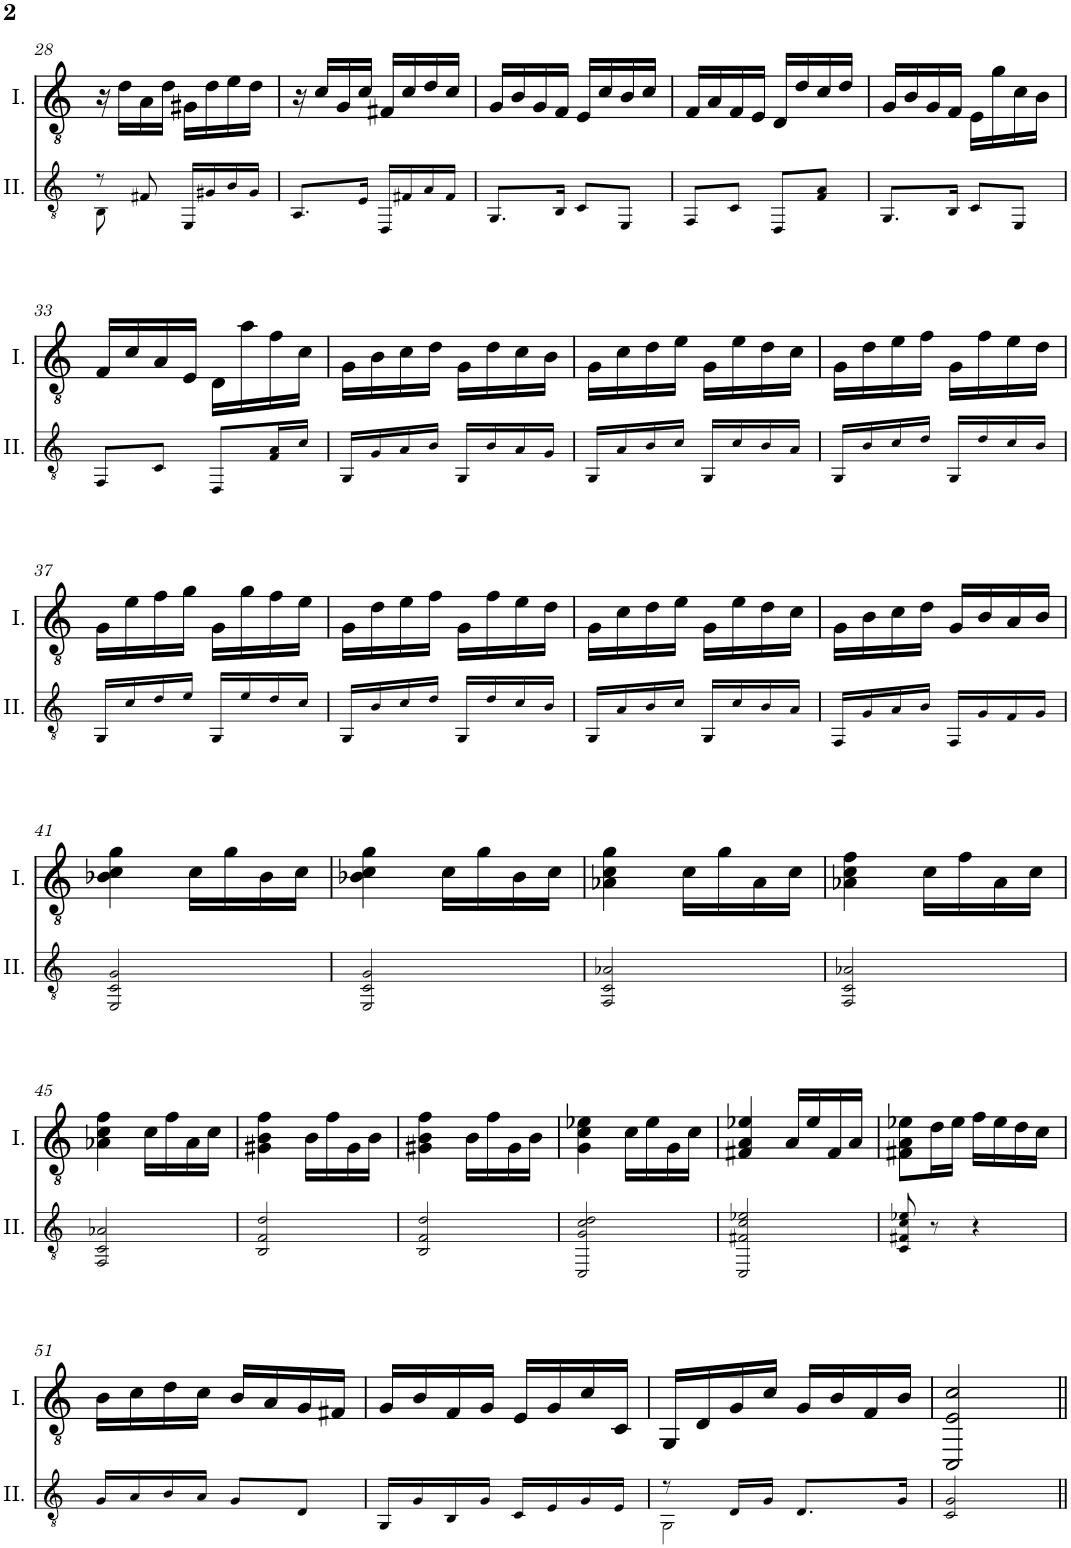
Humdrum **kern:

**kern	**kern	**kern	**kern
*part2	*part2	*part1	*part1
*staff4	*staff3	*staff2	*staff1
*I"II.	*	*I"I.	*
*I'II.	*	*I'I.	*
!!LO:PB:g=z
*	*clefGv2	*	*clefGv2
*k[]	*k[]	*k[]	*k[]
*M2/4	*M2/4	*M2/4	*M2/4
=28	=28	=28	=28
*^	*^	*	*
8r	8BB	8r	8BB\	16r	16r
.	.	.	.	16d\LL	16d\LL
8F#X	4.ryy	8F#X/	4.ryy	16A\	16A\
.	.	.	.	16d\JJ	16d\JJ
16EE\LL	.	16EE/LL	.	16G#X\LL	16G#X\LL
16G#X\J	.	16G#X/	.	16d\J	16d\
16B\L	.	16B/	.	16e\L	16e\
16G#\JJ	.	16G#/JJ	.	16d\JJ	16d\JJ
*v	*v	*	*	*	*
*	*v	*v	*	*
=29	=29	=29	=29
8.AA\L	8.AA/L	16r	16r
.	.	16c\LL	16c/LL
.	.	16G\	16G/
16E\Jk	16E/Jk	16c\JJ	16c/JJ
16DD\LL	16DD/LL	16F#X\LL	16F#X/LL
16F#X\J	16F#X/	16c\J	16c/
16A\L	16A/	16d\L	16d/
16F#\JJ	16F#/JJ	16c\JJ	16c/JJ
=30	=30	=30	=30
8.GG\L	8.GG/L	16G\LL	16G/LL
.	.	16B\J	16B/
.	.	16G\L	16G/
16BB\Jk	16BB/Jk	16F\JJ	16F/JJ
8C\L	8C/L	16E\LL	16E/LL
.	.	16c\J	16c/
8EE\J	8EE/J	16B\L	16B/
.	.	16c\JJ	16c/JJ
=31	=31	=31	=31
8FF\L	8FF/L	16F\LL	16F/LL
.	.	16A\J	16A/
8C\J	8C/J	16F\L	16F/
.	.	16E\JJ	16E/JJ
8DD\L	8DD/L	16D\LL	16D/LL
.	.	16d\J	16d/
8F\ 8A\J	8F/ 8A/J	16c\L	16c/
.	.	16d\JJ	16d/JJ
=32	=32	=32	=32
8.GG\L	8.GG/L	16G\LL	16G/LL
.	.	16B\J	16B/
.	.	16G\L	16G/
16BB\Jk	16BB/Jk	16F\JJ	16F/JJ
8C\L	8C/L	16E\LL	16E\LL
.	.	16g\J	16g\
8EE\J	8EE/J	16c\L	16c\
.	.	16B\JJ	16B\JJ
!!LO:LB:g=z
=33	=33	=33	=33
8FF\L	8FF/L	16F\LL	16F/LL
.	.	16c\J	16c/
8C\J	8C/J	16A\L	16A/
.	.	16E\JJ	16E/JJ
8DD\L	8DD/L	16D\LL	16D\LL
.	.	16a\J	16a\
16F\ 16A\L	16F/ 16A/L	16f\L	16f\
16c\JJ	16c/JJ	16c\JJ	16c\JJ
=34	=34	=34	=34
16GG\LL	16GG/LL	16G\LL	16G\LL
16G\J	16G/	16B\J	16B\
16A\L	16A/	16c\L	16c\
16B\JJ	16B/JJ	16d\JJ	16d\JJ
16GG\LL	16GG/LL	16G\LL	16G\LL
16B\J	16B/	16d\J	16d\
16A\L	16A/	16c\L	16c\
16G\JJ	16G/JJ	16B\JJ	16B\JJ
=35	=35	=35	=35
16GG\LL	16GG/LL	16G\LL	16G\LL
16A\J	16A/	16c\J	16c\
16B\L	16B/	16d\L	16d\
16c\JJ	16c/JJ	16e\JJ	16e\JJ
16GG\LL	16GG/LL	16G\LL	16G\LL
16c\J	16c/	16e\J	16e\
16B\L	16B/	16d\L	16d\
16A\JJ	16A/JJ	16c\JJ	16c\JJ
=36	=36	=36	=36
16GG\LL	16GG/LL	16G\LL	16G\LL
16B\J	16B/	16d\J	16d\
16c\L	16c/	16e\L	16e\
16d\JJ	16d/JJ	16f\JJ	16f\JJ
16GG\LL	16GG/LL	16G\LL	16G\LL
16d\J	16d/	16f\J	16f\
16c\L	16c/	16e\L	16e\
16B\JJ	16B/JJ	16d\JJ	16d\JJ
!!LO:LB:g=z
=37	=37	=37	=37
16GG\LL	16GG/LL	16G\LL	16G\LL
16c\J	16c/	16e\J	16e\
16d\L	16d/	16f\L	16f\
16e\JJ	16e/JJ	16g\JJ	16g\JJ
16GG\LL	16GG/LL	16G\LL	16G\LL
16e\J	16e/	16g\J	16g\
16d\L	16d/	16f\L	16f\
16c\JJ	16c/JJ	16e\JJ	16e\JJ
=38	=38	=38	=38
16GG\LL	16GG/LL	16G\LL	16G\LL
16B\J	16B/	16d\J	16d\
16c\L	16c/	16e\L	16e\
16d\JJ	16d/JJ	16f\JJ	16f\JJ
16GG\LL	16GG/LL	16G\LL	16G\LL
16d\J	16d/	16f\J	16f\
16c\L	16c/	16e\L	16e\
16B\JJ	16B/JJ	16d\JJ	16d\JJ
=39	=39	=39	=39
16GG\LL	16GG/LL	16G\LL	16G\LL
16A\J	16A/	16c\J	16c\
16B\L	16B/	16d\L	16d\
16c\JJ	16c/JJ	16e\JJ	16e\JJ
16GG\LL	16GG/LL	16G\LL	16G\LL
16c\J	16c/	16e\J	16e\
16B\L	16B/	16d\L	16d\
16A\JJ	16A/JJ	16c\JJ	16c\JJ
=40	=40	=40	=40
16FF\LL	16FF/LL	16G\LL	16G\LL
16G\J	16G/	16B\J	16B\
16A\L	16A/	16c\L	16c\
16B\JJ	16B/JJ	16d\JJ	16d\JJ
16FF\LL	16FF/LL	16G\LL	16G/LL
16G\J	16G/	16B\J	16B/
16F\L	16F/	16A\L	16A/
16G\JJ	16G/JJ	16B\JJ	16B/JJ
!!LO:LB:g=z
=41	=41	=41	=41
2EE 2C 2G	2EE/ 2C/ 2G/	4B-X 4c 4g	4B-X\ 4c\ 4g\
.	.	16c\LL	16c\LL
.	.	16g\J	16g\
.	.	16B-\L	16B-\
.	.	16c\JJ	16c\JJ
=42	=42	=42	=42
2EE 2C 2G	2EE/ 2C/ 2G/	4B-X 4c 4g	4B-X\ 4c\ 4g\
.	.	16c\LL	16c\LL
.	.	16g\J	16g\
.	.	16B-\L	16B-\
.	.	16c\JJ	16c\JJ
=43	=43	=43	=43
2FF 2C 2A-X	2FF/ 2C/ 2A-X/	4A-X 4c 4g	4A-X\ 4c\ 4g\
.	.	16c\LL	16c\LL
.	.	16g\J	16g\
.	.	16A-\L	16A-\
.	.	16c\JJ	16c\JJ
=44	=44	=44	=44
2FF 2C 2A-X	2FF/ 2C/ 2A-X/	4A-X 4c 4f	4A-X\ 4c\ 4f\
.	.	16c\LL	16c\LL
.	.	16f\J	16f\
.	.	16A-\L	16A-\
.	.	16c\JJ	16c\JJ
!!LO:LB:g=z
=45	=45	=45	=45
2FF 2C 2A-X	2FF/ 2C/ 2A-X/	4A-X 4c 4f	4A-X\ 4c\ 4f\
.	.	16c\LL	16c\LL
.	.	16f\J	16f\
.	.	16A-\L	16A-\
.	.	16c\JJ	16c\JJ
=46	=46	=46	=46
2BB 2F 2d	2BB/ 2F/ 2d/	4G#X 4B 4f	4G#X\ 4B\ 4f\
.	.	16B\LL	16B\LL
.	.	16f\J	16f\
.	.	16G#\L	16G#\
.	.	16B\JJ	16B\JJ
=47	=47	=47	=47
2BB 2F 2d	2BB/ 2F/ 2d/	4G#X 4B 4f	4G#X\ 4B\ 4f\
.	.	16B\LL	16B\LL
.	.	16f\J	16f\
.	.	16G#\L	16G#\
.	.	16B\JJ	16B\JJ
=48	=48	=48	=48
2CC 2G 2c 2d	2CC/ 2G/ 2c/ 2d/	4G 4c 4e-X	4G\ 4c\ 4e-X\
.	.	16c\LL	16c\LL
.	.	16e-\J	16e-\
.	.	16G\L	16G\
.	.	16c\JJ	16c\JJ
=49	=49	=49	=49
2CC 2F#X 2c 2e-X	2CC/ 2F#X/ 2c/ 2e-X/	4F#X 4A 4e-X	4F#X/ 4A/ 4e-X/
.	.	16A\LL	16A/LL
.	.	16e-\J	16e-/
.	.	16F#\L	16F#/
.	.	16A\JJ	16A/JJ
=50	=50	=50	=50
8C 8F#X 8c 8e-X	8C/ 8F#X/ 8c/ 8e-X/	8F#X\ 8A\ 8e-X\L	8F#X\ 8A\ 8e-X\L
8r	8r	16d\L	16d\L
.	.	16e-\JJ	16e-\JJ
4r	4r	16f\LL	16f\LL
.	.	16e-\J	16e-\
.	.	16d\L	16d\
.	.	16c\JJ	16c\JJ
!!LO:LB:g=z
=51	=51	=51	=51
16G\LL	16G/LL	16B\LL	16B\LL
16A\J	16A/	16c\J	16c\
16B\L	16B/	16d\L	16d\
16A\JJ	16A/JJ	16c\JJ	16c\JJ
8G\L	8G/L	16B\LL	16B/LL
.	.	16A\J	16A/
8D\J	8D/J	16G\L	16G/
.	.	16F#X\JJ	16F#X/JJ
=52	=52	=52	=52
16GG\LL	16GG/LL	16G\LL	16G/LL
16G\J	16G/	16B\J	16B/
16BB\L	16BB/	16F\L	16F/
16G\JJ	16G/JJ	16G\JJ	16G/JJ
16C\LL	16C/LL	16E\LL	16E/LL
16E\J	16E/	16G\J	16G/
16G\L	16G/	16c\L	16c/
16E\JJ	16E/JJ	16C\JJ	16C/JJ
=53	=53	=53	=53
*^	*^	*	*
8r	2GG	8r	2GG\	16GG\LL	16GG/LL
.	.	.	.	16D\J	16D/
16D\LL	.	16D/LL	.	16G\L	16G/
16G\JJ	.	16G/JJ	.	16c\JJ	16c/JJ
8.D\L	.	8.D/L	.	16G\LL	16G/LL
.	.	.	.	16B\J	16B/
.	.	.	.	16F\L	16F/
16G\Jk	.	16G/Jk	.	16B\JJ	16B/JJ
*v	*v	*	*	*	*
*	*v	*v	*	*
=54	=54	=54	=54
2C 2G	2C/ 2G/	2CC 2E 2c	2CC/ 2E/ 2c/
=||	=||	=||	=||
*-	*-	*-	*-
